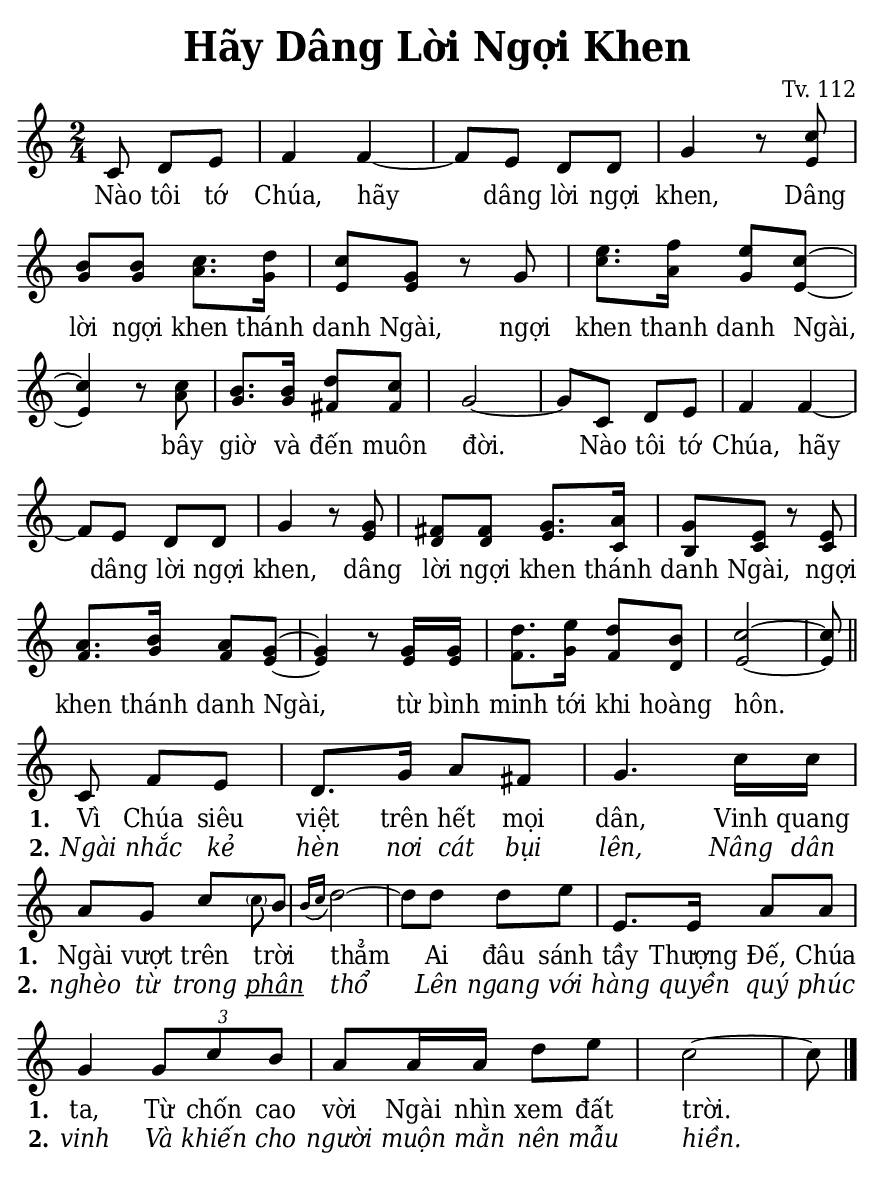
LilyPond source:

% Cài đặt chung\
\version "2.22.1"
\include "english.ly"

\header {
  title = \markup { \fontsize #1 "Hãy Dâng Lời Ngợi Khen" }
  composer = "Tv. 112"
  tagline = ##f
}

% Nhạc phiên khúc
nhacPhienKhucSop = \relative c' {
  \partial 4. c8 d e |
  f4 f ~ |
  f8 e d d |
  g4 r8 c |
  b b c8. d16 |
  c8 g r g |
  e'8. f16 e8 c ~ |
  c4 r8 c |
  b8. b16 d8 c |
  g2 ~ |
  g8 c, d e |
  f4 f ~ |
  f8 e d d |
  g4 r8 g |
  fs fs g8. a16 |
  g8 e r e |
  a8. b16 a8 g ~ |
  g4 r8 g16 g |
  d'8. e16 d8 b |
  c2 ~ |
  c8 \bar "||" \break
  
  c, f e |
  d8. g16 a8 fs |
  g4. c16 c |
  a8 g \once \stemUp c
  <<
    {
      \voiceOne
      b
    }
    \new Voice = "splitpart" {
      \voiceTwo
      \once \override NoteColumn.force-hshift = #-1.5
      \tweak font-size #-2
      \parenthesize
      c
    }
  >>
  \oneVoice
  \slashedGrace { b16 (c } d2) ~ |
  d8 d d e |
  e,8. e16 a8 a |
  g4 \tuplet 3/2 { g8 c b } |
  a a16 a d8 e |
  c2 ~ |
  c8 \bar "|."
}

nhacPhienKhucAlto = \relative c' {
  c8 d e |
  f4 f ~ |
  f8 e d d |
  g4 r8 e |
  g g a8. g16 |
  e8 e r g |
  c8. a16 g8 e ~ |
  e4 r8 a |
  g8. g16 fs8 fs |
  g2 ~ |
  g8 c, d e |
  f4 f ~ |
  f8 e d d |
  g4 r8 e |
  d d e8. c16 |
  b8 c r c |
  f8. g16 f8 e ~ |
  e4 r8 e16 e |
  f8. g16 f8 d |
  e2 ~ |
  e8
}

% Lời phiên khúc
loiPhienKhucSop = \lyrics {
  %\set stanza = "ĐK:"
  Nào tôi tớ Chúa,
  hãy dâng lời ngợi khen,
  Dâng lời ngợi khen thánh danh Ngài,
  ngợi khen thanh danh Ngài,
  bây giờ và đến muôn đời.
  Nào tôi tớ Chúa,
  hãy dâng lời ngợi khen,
  dâng lời ngợi khen thánh danh Ngài,
  ngợi khen thánh danh Ngài,
  từ bình minh tới khi hoàng hôn.
  <<
    {
      \set stanza = "1."
      Vì Chúa siêu việt trên hết mọi dân,
      Vinh quang Ngài vượt trên trời thẳm
      Ai đâu sánh tầy Thượng Đế, Chúa ta,
      Từ chốn cao vời Ngài nhìn xem đất trời.
    }
    \new Lyrics {
	    \set associatedVoice = "beSop"
	    \set stanza = "2."
      \override Lyrics.LyricText.font-shape = #'italic
	    Ngài nhắc kẻ hèn nơi cát bụi lên,
	    Nâng dân nghèo từ trong
	    \markup { \italic \underline "phân" }
	    thổ
	    Lên ngang với hàng quyền quý phúc vinh
	    Và khiến cho người muộn mằn nên mẫu hiền.
    }
  >>
}

% Dàn trang
\paper {
  #(set-paper-size "a5")
  top-margin = 3\mm
  bottom-margin = 3\mm
  left-margin = 3\mm
  right-margin = 3\mm
  indent = #0
  #(define fonts
	 (make-pango-font-tree "Deja Vu Serif Condensed"
	 		       "Deja Vu Serif Condensed"
			       "Deja Vu Serif Condensed"
			       (/ 20 20)))
  print-page-number = ##f
  page-count = #1
}

TongNhip = {
  \key c \major \time 2/4
  \set Timing.beamExceptions = #'()
  \set Timing.baseMoment = #(ly:make-moment 1/4)
}

% mã nguồn cho những chức năng chưa hỗ trợ trong phiên bản lilypond hiện tại
% cung cấp bởi cộng đồng lilypond khi gửi email đến lilypond-user@gnu.org
% Đổi kích thước nốt cho bè phụ
notBePhu =
#(define-music-function (font-size music) (number? ly:music?)
   (for-some-music
     (lambda (m)
       (if (music-is-of-type? m 'rhythmic-event)
           (begin
             (set! (ly:music-property m 'tweaks)
                   (cons `(font-size . ,font-size)
                         (ly:music-property m 'tweaks)))
             #t)
           #f))
     music)
   music)

% in số phiên khúc trên mỗi dòng
#(define (add-grob-definition grob-name grob-entry)
    (set! all-grob-descriptions
          (cons ((@@ (lily) completize-grob-entry)
                 (cons grob-name grob-entry))
                all-grob-descriptions)))

#(add-grob-definition
   'StanzaNumberSpanner
   `((direction . ,LEFT)
     (font-series . bold)
     (padding . 1)
     (side-axis . ,X)
     (stencil . ,ly:text-interface::print)
     (X-offset . ,ly:side-position-interface::x-aligned-side)
     (Y-extent . ,grob::always-Y-extent-from-stencil)
     (meta . ((class . Spanner)
              (interfaces . (font-interface
                             side-position-interface
                             stanza-number-interface
                             text-interface))))))

\layout {
   \context {
     \Global
     \grobdescriptions #all-grob-descriptions
   }
   \context {
     \Score
     \remove Stanza_number_align_engraver
     \consists
       #(lambda (context)
          (let ((texts '())
                (syllables '()))
            (make-engraver
             (acknowledgers
              ((stanza-number-interface engraver grob source-engraver)
                 (set! texts (cons grob texts)))
              ((lyric-syllable-interface engraver grob source-engraver)
                 (set! syllables (cons grob syllables))))
             ((stop-translation-timestep engraver)
                (for-each
                 (lambda (text)
                   (for-each
                    (lambda (syllable)
                      (ly:pointer-group-interface::add-grob text
'side-support-elements syllable))
                    syllables))
                 texts)
                (set! syllables '())))))
   }
   \context {
     \Lyrics
     \remove Stanza_number_engraver
     \consists
       #(lambda (context)
          (let ((text #f)
                (last-stanza #f))
            (make-engraver
             ((process-music engraver)
                (let ((stanza (ly:context-property context 'stanza #f)))
                  (if (and stanza (not (equal? stanza last-stanza)))
                      (let ((column (ly:context-property context
'currentCommandColumn)))
                        (set! last-stanza stanza)
                        (if text
                            (ly:spanner-set-bound! text RIGHT column))

                        (set! text (ly:engraver-make-grob engraver
'StanzaNumberSpanner '()))
                        (ly:grob-set-property! text 'text stanza)
                        (ly:spanner-set-bound! text LEFT column)))))
             ((finalize engraver)
                (if text
                    (let ((column (ly:context-property context
'currentCommandColumn)))
                      (ly:spanner-set-bound! text RIGHT column)))))))
     \override StanzaNumberSpanner.horizon-padding = 10000
   }
}
% kết thúc mã nguồn

\score {
  \new ChoirStaff <<
    \new Staff \with {
        \consists "Merge_rests_engraver"
        printPartCombineTexts = ##f
      }
      <<
      \new Voice \TongNhip \partCombine 
        \nhacPhienKhucSop
        \notBePhu -1 { \nhacPhienKhucAlto }
      \new NullVoice = beSop \nhacPhienKhucSop
      \new Lyrics \lyricsto beSop \loiPhienKhucSop
      >>
  >>
  \layout {
    \override Lyrics.LyricSpace.minimum-distance = #0.8
    \override Score.BarNumber.break-visibility = ##(#f #f #f)
    \override Score.SpacingSpanner.uniform-stretching = ##t
  } 
}
